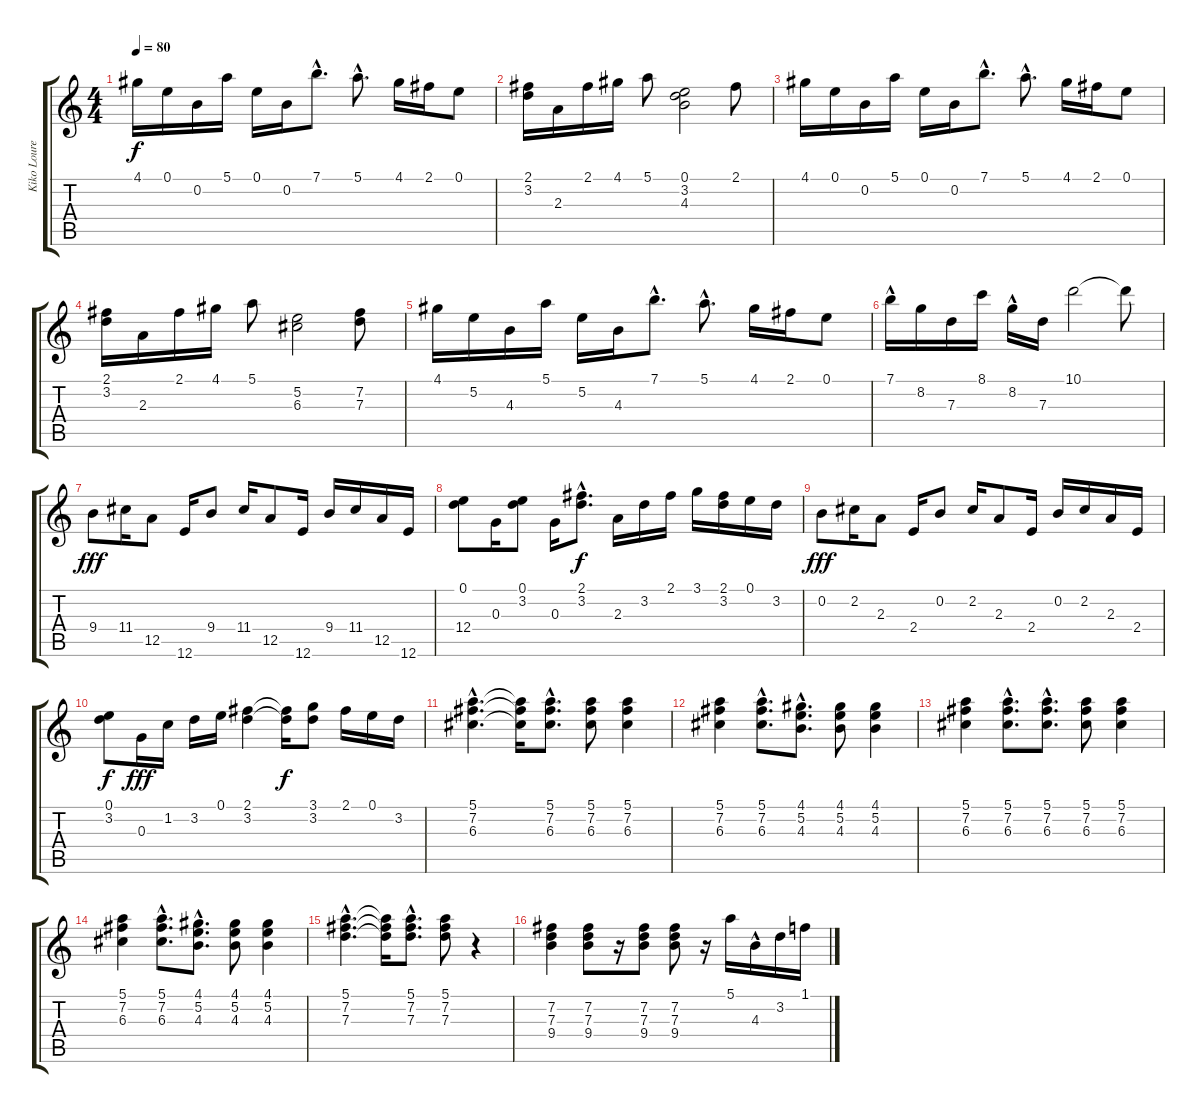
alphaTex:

\track ("Kiko Loureiro" "Kiko Loure") {instrument acousticguitarsteel}
\staff {score tabs}
\tuning (E4 B3 G3 D3 A2 E2) {hide}
\ts (4 4)
\tempo 80
\clef g2
\ks c
4.1.16{dy f} 0.1.16 0.2.16 5.1.16 0.1.16 0.2.16 7.1{hac}.8{d} 5.1{hac}.8{d} 4.1.16 2.1.16 0.1.8 |
(2.1 3.2).16 2.3.16 2.1.16 4.1.16 5.1.8 (0.1 3.2 4.3).2 2.1.8 |
4.1.16 0.1.16 0.2.16 5.1.16 0.1.16 0.2.16 7.1{hac}.8{d} 5.1{hac}.8{d} 4.1.16 2.1.16 0.1.8 |
(2.1 3.2).16 2.3.16 2.1.16 4.1.16 5.1.8 (5.2 6.3).2 (7.2 7.3).8 |
4.1.16 5.2.16 4.3.16 5.1.16 5.2.16 4.3.16 7.1{hac}.8{d} 5.1{hac}.8{d} 4.1.16 2.1.16 0.1.8 |
7.1{hac}.16 8.2.16 7.3.16 8.1.16 8.2{hac}.16 7.3.16 10.1.2 10.1{t}.8 |
9.4.8{dy fff} 11.4.16 12.5.8 12.6.16 9.4.8 11.4.16 12.5.8 12.6.16 9.4.16 11.4.16 12.5.16 12.6.16 |
(0.1 12.4).8 0.3.16 (0.1 3.2).8 0.3.16 (2.1{hac} 3.2{hac}).8{d dy f} 2.3.16 3.2.16 2.1.16 3.1.16 (2.1 3.2).16 0.1.16 3.2.16 |
0.2.8{dy fff} 2.2.16 2.3.8 2.4.16 0.2.8 2.2.16 2.3.8 2.4.16 0.2.16 2.2.16 2.3.16 2.4.16 |
(0.1 3.2).8{dy f} 0.3.16{dy fff} 1.2.16 3.2.16 0.1.16 (2.1 3.2).4 (2.1{t} 3.2{t}).16{dy f} (3.1 3.2).8 2.1.16 0.1.16 3.2.16 |
(5.1{hac} 7.2{hac} 6.3{hac}).4{d} (5.1{t} 7.2{t} 6.3{t}).16 (5.1{hac} 7.2{hac} 6.3{hac}).8{d} (5.1 7.2 6.3).8 (5.1 7.2 6.3).4 |
(5.1 7.2 6.3).4 (5.1{hac} 7.2{hac} 6.3{hac}).8{d} (4.1{hac} 5.2{hac} 4.3{hac}).8{d} (4.1 5.2 4.3).8 (4.1 5.2 4.3).4 |
(5.1 7.2 6.3).4 (5.1{hac} 7.2{hac} 6.3{hac}).8{d} (5.1{hac} 7.2{hac} 6.3{hac}).8{d} (5.1 7.2 6.3).8 (5.1 7.2 6.3).4 |
(5.1 7.2 6.3).4 (5.1{hac} 7.2{hac} 6.3{hac}).8{d} (4.1{hac} 5.2{hac} 4.3{hac}).8{d} (4.1 5.2 4.3).8 (4.1 5.2 4.3).4 |
(5.1{hac} 7.2{hac} 7.3{hac}).4{d} (5.1{t} 7.2{t} 7.3{t}).16 (5.1{hac} 7.2{hac} 7.3{hac}).8{d} (5.1 7.2 7.3).8 r.4 |
(7.2 7.3 9.4).4 (7.2 7.3 9.4).8 r.16 (7.2 7.3 9.4).8 (7.2 7.3 9.4).8 r.16 5.1.16 4.3{hac}.16 3.2.16 1.1.16
